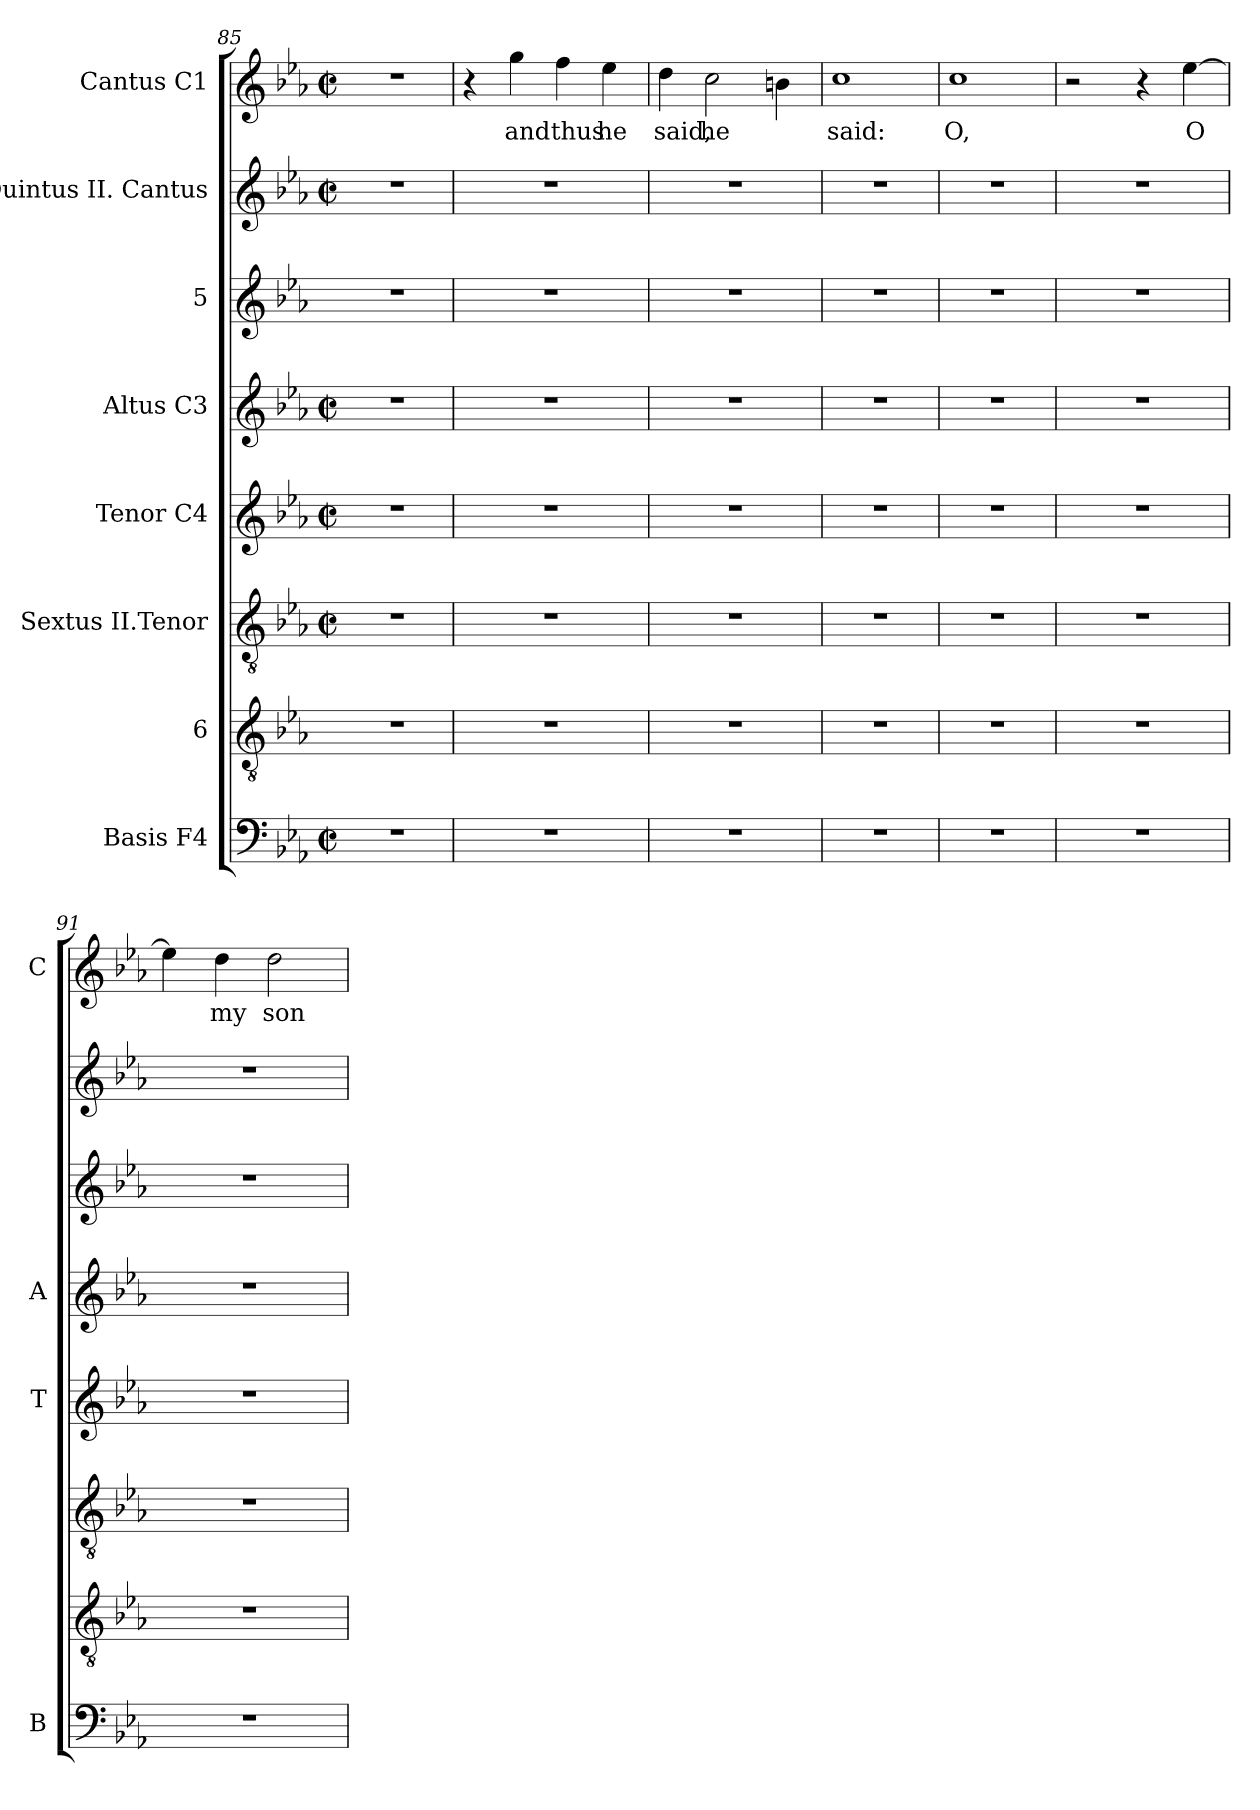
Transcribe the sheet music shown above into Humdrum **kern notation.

**kern	**kern	**kern	**kern	**kern	**kern	**kern	**kern	**text
*part8	*part7	*part6	*part5	*part4	*part3	*part2	*part1	*part1
*staff8	*staff7	*staff6	*staff5	*staff4	*staff3	*staff2	*staff1	*staff1
*I"Basis F4	*I"6	*I"Sextus II.Tenor	*I"Tenor C4	*I"Altus C3	*I"5	*I"Quintus II. Cantus	*I"Cantus C1	*
*I'B	*	*	*I'T	*I'A	*	*	*I'C	*
*clefF4	*clefGv2	*clefGv2	*clefG2	*clefG2	*clefG2	*clefG2	*clefG2	*
*k[b-e-a-]	*k[b-e-a-]	*k[b-e-a-]	*k[b-e-a-]	*k[b-e-a-]	*k[b-e-a-]	*k[b-e-a-]	*k[b-e-a-]	*
*E-:	*E-:	*E-:	*E-:	*E-:	*E-:	*E-:	*E-:	*
*M2/2	*	*M2/2	*M2/2	*M2/2	*	*M2/2	*M2/2	*
*met(c|)	*	*met(c|)	*met(c|)	*met(c|)	*	*met(c|)	*met(c|)	*
=85	=85	=85	=85	=85	=85	=85	=85	=85
1r	1r	1r	1r	1r	1r	1r	1r	.
=86	=86	=86	=86	=86	=86	=86	=86	=86
1r	1r	1r	1r	1r	1r	1r	4r	.
!	!	!	!	!	!	!	!	!LO:LY:b
.	.	.	.	.	.	.	4gg\	and
!	!	!	!	!	!	!	!	!LO:LY:b
.	.	.	.	.	.	.	4ff\	thus
!	!	!	!	!	!	!	!	!LO:LY:b
.	.	.	.	.	.	.	4ee-\	he
=87	=87	=87	=87	=87	=87	=87	=87	=87
!	!	!	!	!	!	!	!	!LO:LY:b
1r	1r	1r	1r	1r	1r	1r	4dd\	said,
!	!	!	!	!	!	!	!	!LO:LY:b
.	.	.	.	.	.	.	2cc\	he
.	.	.	.	.	.	.	4bn\	.
=88	=88	=88	=88	=88	=88	=88	=88	=88
!	!	!	!	!	!	!	!	!LO:LY:b
1r	1r	1r	1r	1r	1r	1r	1cc	said:
!!LO:LB:g=z
=89	=89	=89	=89	=89	=89	=89	=89	=89
!	!	!	!	!	!	!	!	!LO:LY:b
1r	1r	1r	1r	1r	1r	1r	1cc	O,
=90	=90	=90	=90	=90	=90	=90	=90	=90
1r	1r	1r	1r	1r	1r	1r	2r	.
.	.	.	.	.	.	.	4r	.
!	!	!	!	!	!	!	!	!LO:LY:b
.	.	.	.	.	.	.	[>4ee-\	O
=91	=91	=91	=91	=91	=91	=91	=91	=91
1r	1r	1r	1r	1r	1r	1r	4ee-\]	.
!	!	!	!	!	!	!	!	!LO:LY:b
.	.	.	.	.	.	.	4dd\	my
!	!	!	!	!	!	!	!	!LO:LY:b
.	.	.	.	.	.	.	2dd\	son
=	=	=	=	=	=	=	=	=
*-	*-	*-	*-	*-	*-	*-	*-	*-
